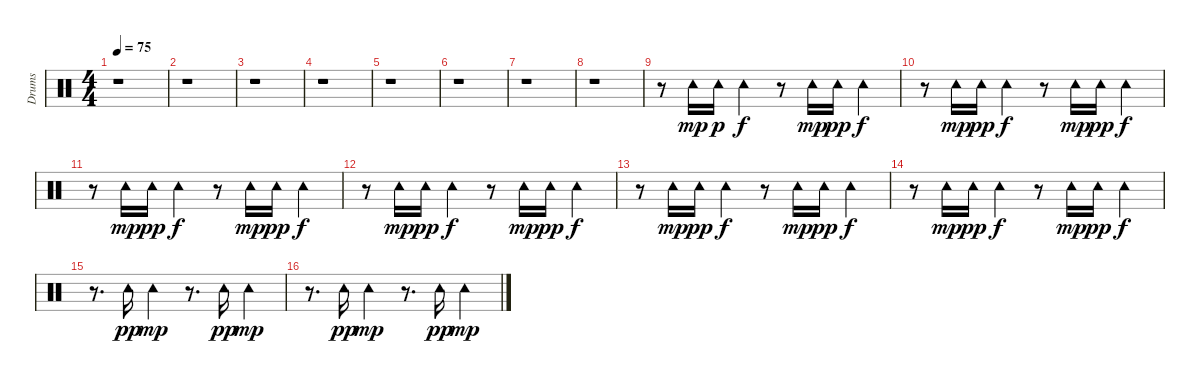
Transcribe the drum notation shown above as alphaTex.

\track ("Drums" "Drums") {instrument percussion}
\staff {score}
\articulation defaults
\ts (4 4)
\tempo 75
\clef neutral
\ks c
r.1{dy f} |
r.1 |
r.1 |
r.1 |
r.1 |
r.1 |
r.1 |
r.1 |
r.8 "Tambourine (hit)".16{dy mp} "Tambourine (hit)".16{dy p} "Tambourine (hit)".4{dy f} r.8 "Tambourine (hit)".16{dy mp} "Tambourine (hit)".16{dy pp} "Tambourine (hit)".4{dy f} |
r.8 "Tambourine (hit)".16{dy mp} "Tambourine (hit)".16{dy pp} "Tambourine (hit)".4{dy f} r.8 "Tambourine (hit)".16{dy mp} "Tambourine (hit)".16{dy pp} "Tambourine (hit)".4{dy f} |
r.8 "Tambourine (hit)".16{dy mp} "Tambourine (hit)".16{dy pp} "Tambourine (hit)".4{dy f} r.8 "Tambourine (hit)".16{dy mp} "Tambourine (hit)".16{dy pp} "Tambourine (hit)".4{dy f} |
r.8 "Tambourine (hit)".16{dy mp} "Tambourine (hit)".16{dy pp} "Tambourine (hit)".4{dy f} r.8 "Tambourine (hit)".16{dy mp} "Tambourine (hit)".16{dy pp} "Tambourine (hit)".4{dy f} |
r.8 "Tambourine (hit)".16{dy mp} "Tambourine (hit)".16{dy pp} "Tambourine (hit)".4{dy f} r.8 "Tambourine (hit)".16{dy mp} "Tambourine (hit)".16{dy pp} "Tambourine (hit)".4{dy f} |
r.8 "Tambourine (hit)".16{dy mp} "Tambourine (hit)".16{dy pp} "Tambourine (hit)".4{dy f} r.8 "Tambourine (hit)".16{dy mp} "Tambourine (hit)".16{dy pp} "Tambourine (hit)".4{dy f} |
r.8{d} "Tambourine (hit)".16{dy pp} "Tambourine (hit)".4{dy mp} r.8{d} "Tambourine (hit)".16{dy pp} "Tambourine (hit)".4{dy mp} |
r.8{d} "Tambourine (hit)".16{dy pp} "Tambourine (hit)".4{dy mp} r.8{d} "Tambourine (hit)".16{dy pp} "Tambourine (hit)".4{dy mp}
